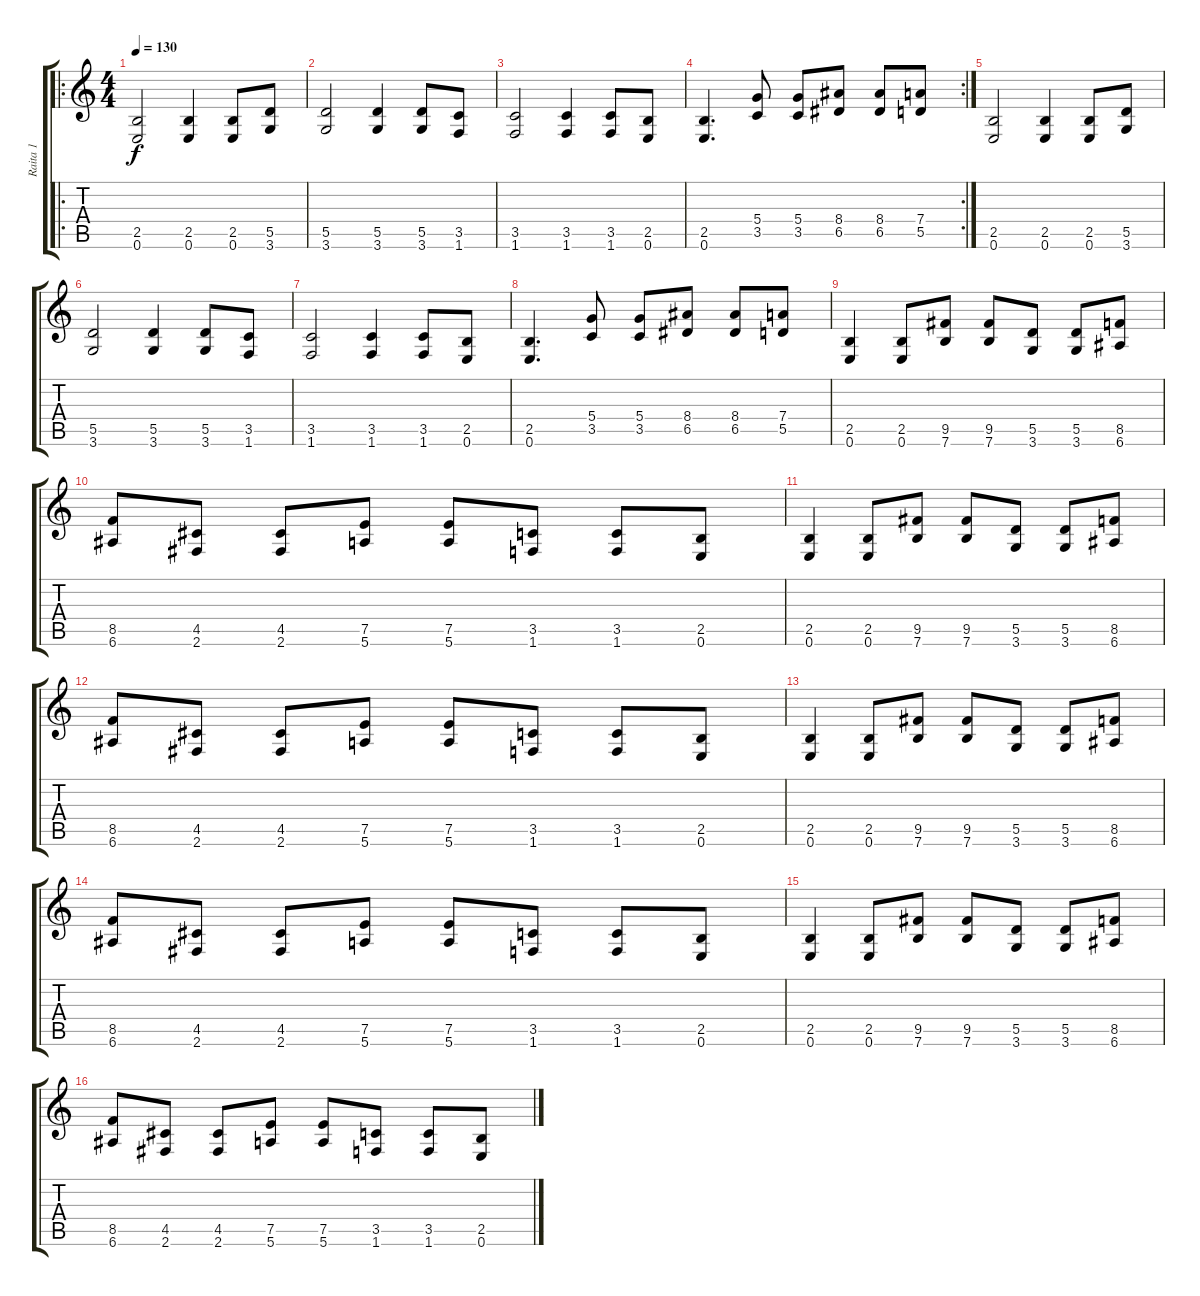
\track ("Raita 1" "Raita 1") {instrument distortionguitar}
\staff {score tabs}
\tuning (E4 B3 G3 D3 A2 E2) {hide}
\ro
\ts (4 4)
\tempo 130
\clef g2
\ks c
(2.5 0.6).2{dy f} (2.5 0.6).4 (2.5 0.6).8 (5.5 3.6).8 |
(5.5 3.6).2 (5.5 3.6).4 (5.5 3.6).8 (3.5 1.6).8 |
(3.5 1.6).2 (3.5 1.6).4 (3.5 1.6).8 (2.5 0.6).8 |
\rc 2
(2.5 0.6).4{d} (5.4 3.5).8 (5.4 3.5).8 (8.4 6.5).8 (8.4 6.5).8 (7.4 5.5).8 |
(2.5 0.6).2 (2.5 0.6).4 (2.5 0.6).8 (5.5 3.6).8 |
(5.5 3.6).2 (5.5 3.6).4 (5.5 3.6).8 (3.5 1.6).8 |
(3.5 1.6).2 (3.5 1.6).4 (3.5 1.6).8 (2.5 0.6).8 |
(2.5 0.6).4{d} (5.4 3.5).8 (5.4 3.5).8 (8.4 6.5).8 (8.4 6.5).8 (7.4 5.5).8 |
(2.5 0.6).4 (2.5 0.6).8 (9.5 7.6).8 (9.5 7.6).8 (5.5 3.6).8 (5.5 3.6).8 (8.5 6.6).8 |
(8.5 6.6).8 (4.5 2.6).8 (4.5 2.6).8 (7.5 5.6).8 (7.5 5.6).8 (3.5 1.6).8 (3.5 1.6).8 (2.5 0.6).8 |
(2.5 0.6).4 (2.5 0.6).8 (9.5 7.6).8 (9.5 7.6).8 (5.5 3.6).8 (5.5 3.6).8 (8.5 6.6).8 |
(8.5 6.6).8 (4.5 2.6).8 (4.5 2.6).8 (7.5 5.6).8 (7.5 5.6).8 (3.5 1.6).8 (3.5 1.6).8 (2.5 0.6).8 |
(2.5 0.6).4 (2.5 0.6).8 (9.5 7.6).8 (9.5 7.6).8 (5.5 3.6).8 (5.5 3.6).8 (8.5 6.6).8 |
(8.5 6.6).8 (4.5 2.6).8 (4.5 2.6).8 (7.5 5.6).8 (7.5 5.6).8 (3.5 1.6).8 (3.5 1.6).8 (2.5 0.6).8 |
(2.5 0.6).4 (2.5 0.6).8 (9.5 7.6).8 (9.5 7.6).8 (5.5 3.6).8 (5.5 3.6).8 (8.5 6.6).8 |
(8.5 6.6).8 (4.5 2.6).8 (4.5 2.6).8 (7.5 5.6).8 (7.5 5.6).8 (3.5 1.6).8 (3.5 1.6).8 (2.5 0.6).8
